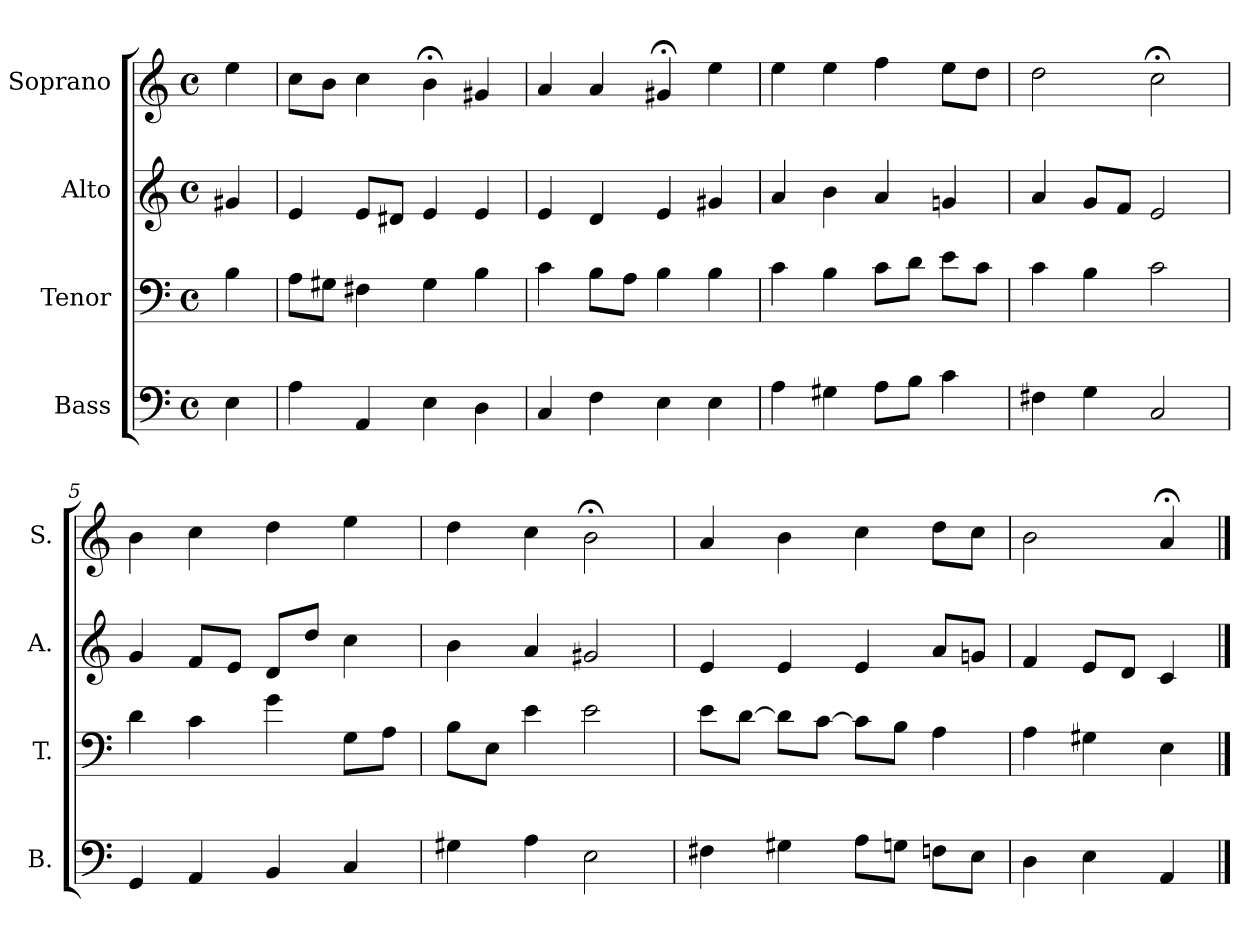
**kern	**kern	**kern	**kern
*part4	*part3	*part2	*part1
*staff4	*staff3	*staff2	*staff1
*I"Bass	*I"Tenor	*I"Alto	*I"Soprano
*I'B.	*I'T.	*I'A.	*I'S.
*clefF4	*clefF4	*clefG2	*clefG2
*k[]	*k[]	*k[]	*k[]
*a:	*a:	*a:	*a:
*M4/4	*M4/4	*M4/4	*M4/4
*met(c)	*met(c)	*met(c)	*met(c)
=	=	=	=
4E\	4B\	4g#X/	4ee\
=1	=1	=1	=1
4A\	8A\L	4e/	8cc\L
.	8G#X\J	.	8b\J
4AA/	4F#X\	8e/L	4cc\
.	.	8d#X/J	.
4E\	4G#\	4e/	4b;<\
4D\	4B\	4e/	4g#X/
=2	=2	=2	=2
4C/	4c\	4e/	4a/
4F\	8B\L	4d/	4a/
.	8A\J	.	.
4E\	4B\	4e/	4g#X;</
4E\	4B\	4g#X/	4ee\
!!LO:LB:g=z
=3	=3	=3	=3
4A\	4c\	4a/	4ee\
4G#X\	4B\	4b\	4ee\
8A\L	8c\L	4a/	4ff\
8B\J	8d\J	.	.
4c\	8e\L	4gn/	8ee\L
.	8c\J	.	8dd\J
=4	=4	=4	=4
4F#X\	4c\	4a/	2dd\
4G\	4B\	8g/L	.
.	.	8f/J	.
2C/	2c\	2e/	2cc;<\
=5	=5	=5	=5
4GG/	4d\	4g/	4b\
4AA/	4c\	8f/L	4cc\
.	.	8e/J	.
4BB/	4g\	8d/L	4dd\
.	.	8dd/J	.
4C/	8G\L	4cc\	4ee\
.	8A\J	.	.
!!LO:LB:g=z
=6	=6	=6	=6
4G#X\	8B\L	4b\	4dd\
.	8E\J	.	.
4A\	4e\	4a/	4cc\
2E\	2e\	2g#X/	2b;<\
=7	=7	=7	=7
4F#X\	8e\L	4e/	4a/
.	[8d\J	.	.
4G#X\	8d\L]	4e/	4b\
.	[8c\J	.	.
8A\L	8c\L]	4e/	4cc\
8Gn\J	8B\J	.	.
8Fn\L	4A\	8a/L	8dd\L
8E\J	.	8gn/J	8cc\J
=8	=8	=8	=8
4D\	4A\	4f/	2b\
4E\	4G#X\	8e/L	.
.	.	8d/J	.
4AA/	4E\	4c/	4a;</
==	==	==	==
*-	*-	*-	*-
